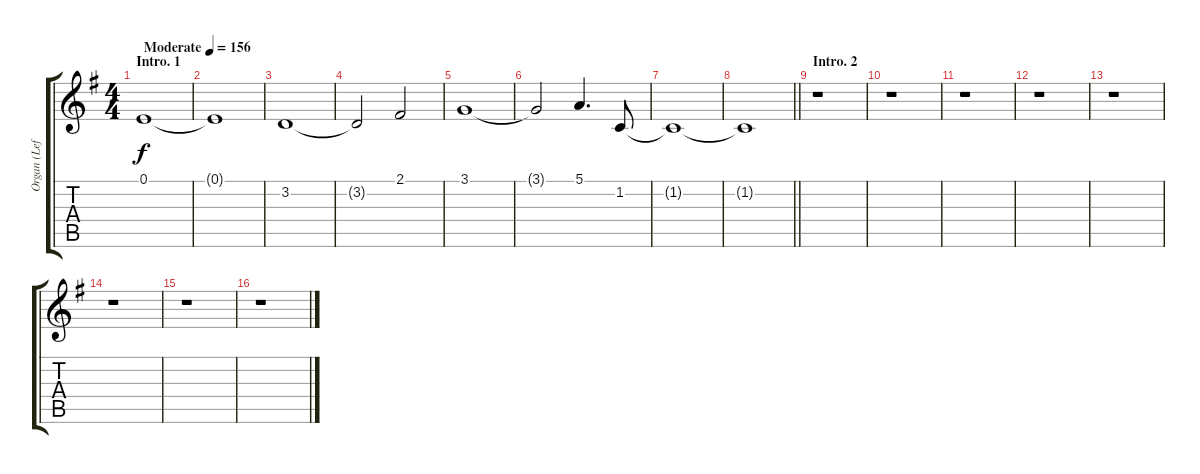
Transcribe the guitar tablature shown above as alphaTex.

\track ("Organ (Left Hand)" "Organ (Lef") {instrument drawbarorgan}
\staff {score tabs}
\tuning (E4 B3 G3 D3 A2 E2) {hide}
\ts (4 4)
\section ("" "Intro. 1")
\tempo (156 "Moderate")
\clef g2
\ks g
0.1.1{dy f instrument drawbarorgan} |
0.1{t}.1 |
3.2.1 |
3.2{t}.2 2.1.2 |
3.1.1 |
3.1{t}.2 5.1.4{d} 1.2.8 |
1.2{t}.1 |
\barLineRight lightlight
1.2{t}.1 |
\section ("" "Intro. 2")
r.1 |
r.1 |
r.1 |
r.1 |
r.1 |
r.1 |
r.1 |
r.1
